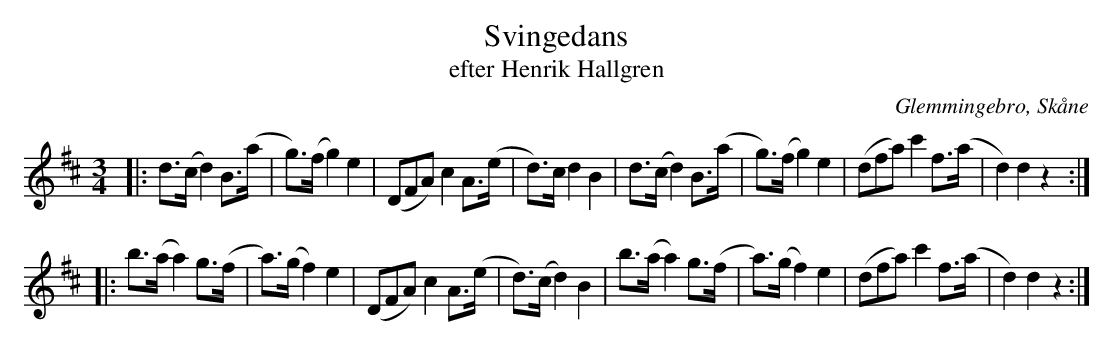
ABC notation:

X:1
T:Svingedans
T:efter Henrik Hallgren
O:Glemmingebro, Skåne
M:3/4
L:1/8
K:D
|: d>(c d2) B>(a | g)>(f g2) e2 | 3(DFA) c2 A>(e | d)>c d2 B2 | d>(c d2) B>(a | g)>(f g2) e2 | 3(dfa) c'2 f>(a | d2) d2 z2 :|
|: b>(a a2) g>(f | a)>(g f2) e2 | 3(DFA) c2 A>(e | d)>(c d2) B2 |b>(a a2) g>(f | a)>(g f2) e2 | 3(dfa) c'2 f>(a | d2) d2 z2 :|
